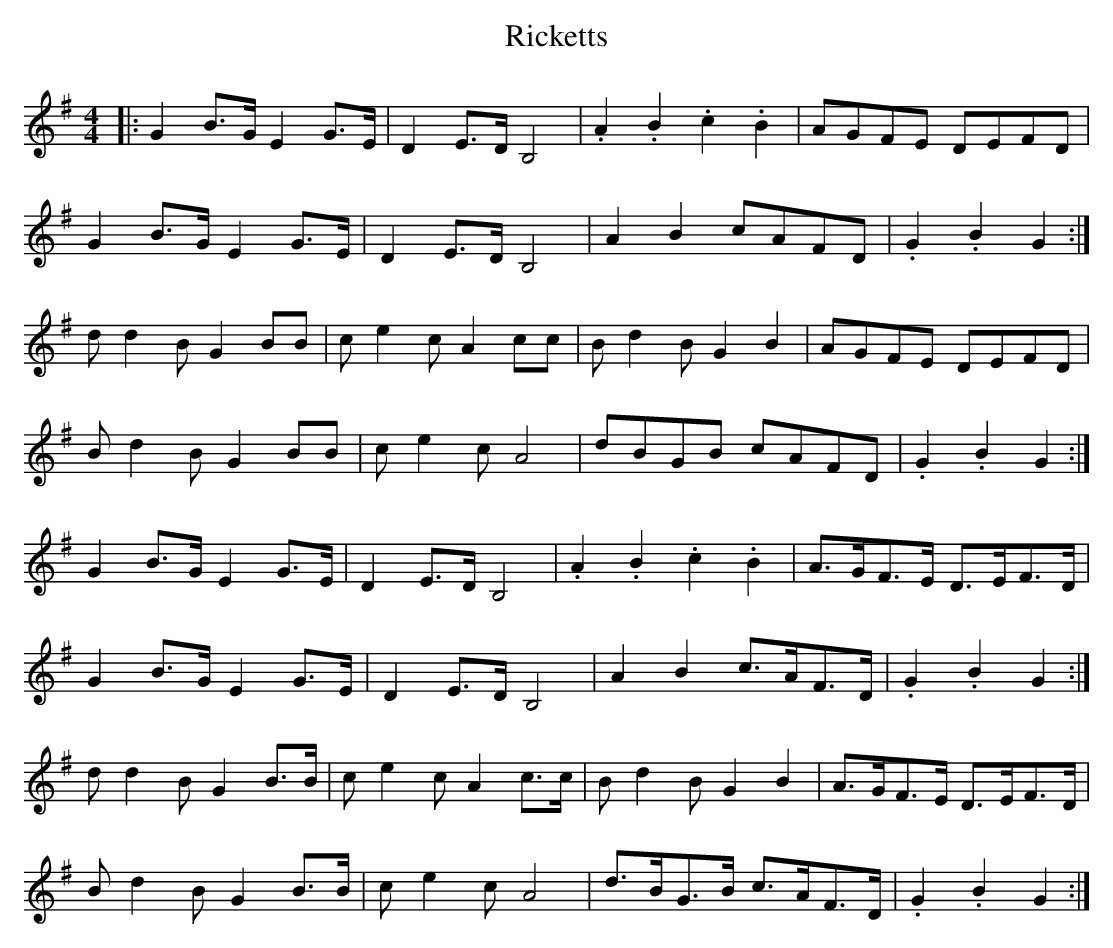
X:1
T: Ricketts
M: 4/4
L: 1/8
K: Gmaj
|:G2 B>G E2 G>E|D2 E>D B,4|.A2 .B2 .c2 .B2|AGFE DEFD|
G2 B>G E2 G>E|D2 E>D B,4|A2 B2 cAFD|.G2 .B2 G2:|
d d2 B G2 BB|c e2 c A2 cc|B d2 B G2 B2|AGFE DEFD|
B d2 B G2 BB|c e2 c A4|dBGB cAFD|.G2 .B2 G2:|
G2 B>G E2 G>E|D2 E>D B,4|.A2 .B2 .c2 .B2|A>GF>E D>EF>D|
G2 B>G E2 G>E|D2 E>D B,4|A2 B2 c>AF>D|.G2 .B2 G2:|
d d2 B G2 B>B|c e2 c A2 c>c|B d2 B G2 B2|A>GF>E D>EF>D|
B d2 B G2 B>B|c e2 c A4|d>BG>B c>AF>D|.G2 .B2 G2:|
